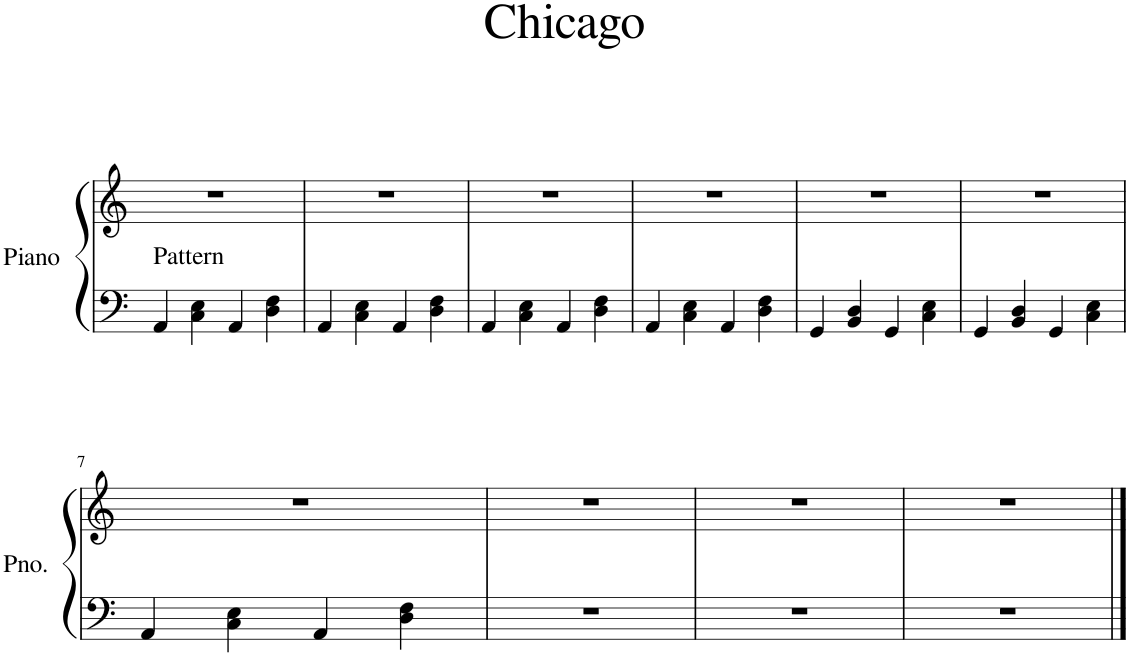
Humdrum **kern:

**kern	**kern	**harte
*part1	*part1	*part1
*staff2	*staff1	*
*I"Piano	*	*
*I'Pno.	*	*
*clefF4	*clefG2	*
*k[]	*k[]	*
=1	=1	=1
!	!	!LO:H:kt=Pattern
4AA/	1r	N
4C\ 4E\	.	.
4AA/	.	.
4D\ 4F\	.	.
=2	=2	=2
4AA/	1r	.
4C\ 4E\	.	.
4AA/	.	.
4D\ 4F\	.	.
=3	=3	=3
4AA/	1r	.
4C\ 4E\	.	.
4AA/	.	.
4D\ 4F\	.	.
=4	=4	=4
4AA/	1r	.
4C\ 4E\	.	.
4AA/	.	.
4D\ 4F\	.	.
=5	=5	=5
4GG/	1r	.
4BB/ 4D/	.	.
4GG/	.	.
4C\ 4E\	.	.
=6	=6	=6
4GG/	1r	.
4BB/ 4D/	.	.
4GG/	.	.
4C\ 4E\	.	.
!!LO:LB:g=z
=7	=7	=7
4AA/	1r	.
4C\ 4E\	.	.
4AA/	.	.
4D\ 4F\	.	.
=8	=8	=8
1r	1r	.
=9	=9	=9
1r	1r	.
=10	=10	=10
1r	1r	.
==	==	==
*-	*-	*-
